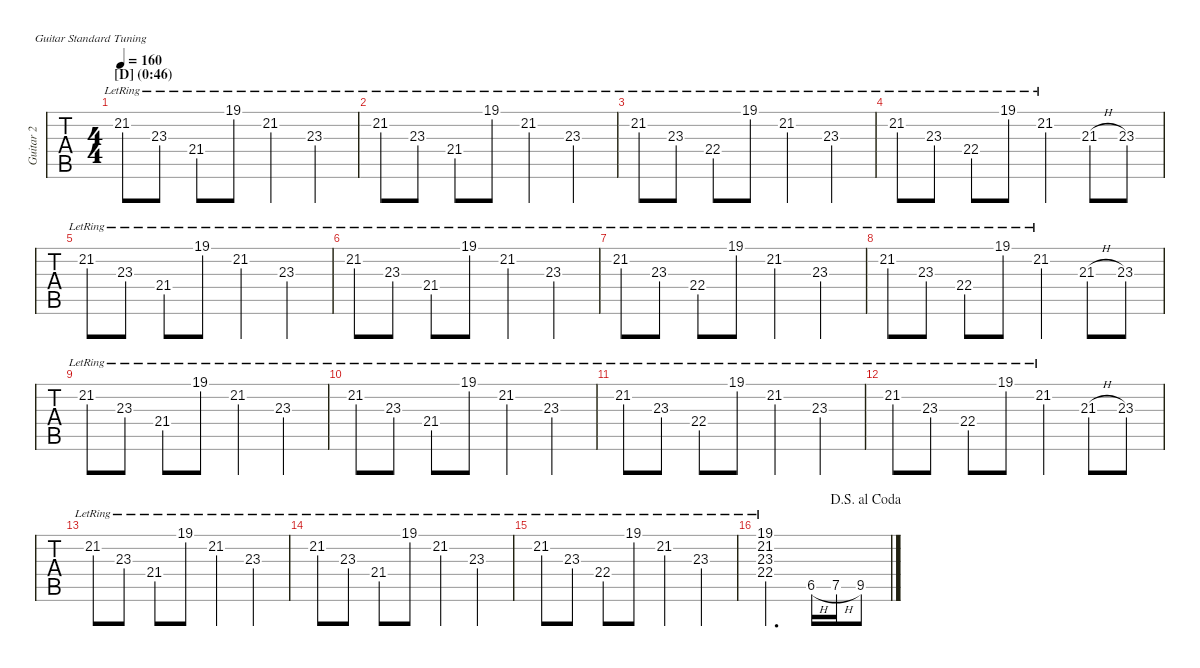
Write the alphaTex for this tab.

\defaultSystemsLayout 4
\hideDynamics
\bracketExtendMode nobrackets
\multiTrackTrackNamePolicy allsystems
\firstSystemTrackNameMode fullname
\otherSystemsTrackNameMode fullname
\otherSystemsTrackNameOrientation horizontal
\track ("Guitar 2" "Guitar 2") {instrument overdrivenguitar}
\staff {tabs}
\tuning (E4 B3 G3 D3 A2 E2)
\ts (4 4)
\beaming (8 2 2 2 2)
\section ("D" "(0:46)")
\scale
1.06225
\tempo 160
\accidentals auto
\clef g2
\ottava regular
\simile none
\ks c
21.2{lr acc #}.8{dy mf} 23.3{lr acc #}.8 21.4{lr}.8 19.1{lr}.8 21.2{lr acc #}.4 23.3{lr acc #}.4 |
\scale
0.97925 21.2{lr acc #}.8 23.3{lr acc #}.8 21.4{lr}.8 19.1{lr}.8 21.2{lr acc #}.4 23.3{lr acc #}.4 |
\scale
0.984583 21.2{lr acc #}.8 23.3{lr acc #}.8 22.4{lr}.8 19.1{lr}.8 21.2{lr acc #}.4 23.3{lr acc #}.4 |
\scale
0.973918 21.2{lr acc #}.8 23.3{lr acc #}.8 22.4{lr}.8 19.1{lr}.8 21.2{lr acc #}.4 21.3{h}.8 23.3{acc #}.8 |
\scale
1.06468 21.2{lr acc #}.8 23.3{lr acc #}.8 21.4{lr}.8 19.1{lr}.8 21.2{lr acc #}.4 23.3{lr acc #}.4 |
\scale
0.978438 21.2{lr acc #}.8 23.3{lr acc #}.8 21.4{lr}.8 19.1{lr}.8 21.2{lr acc #}.4 23.3{lr acc #}.4 |
\scale
0.978438 21.2{lr acc #}.8 23.3{lr acc #}.8 22.4{lr}.8 19.1{lr}.8 21.2{lr acc #}.4 23.3{lr acc #}.4 |
\scale
0.978438 21.2{lr acc #}.8 23.3{lr acc #}.8 22.4{lr}.8 19.1{lr}.8 21.2{lr acc #}.4 21.3{h}.8 23.3{acc #}.8 |
\scale
1.06468 21.2{lr acc #}.8 23.3{lr acc #}.8 21.4{lr}.8 19.1{lr}.8 21.2{lr acc #}.4 23.3{lr acc #}.4 |
\scale
0.978438 21.2{lr acc #}.8 23.3{lr acc #}.8 21.4{lr}.8 19.1{lr}.8 21.2{lr acc #}.4 23.3{lr acc #}.4 |
\scale
0.978438 21.2{lr acc #}.8 23.3{lr acc #}.8 22.4{lr}.8 19.1{lr}.8 21.2{lr acc #}.4 23.3{lr acc #}.4 |
\scale
0.978438 21.2{lr acc #}.8 23.3{lr acc #}.8 22.4{lr}.8 19.1{lr}.8 21.2{lr acc #}.4 21.3{h}.8 23.3{acc #}.8 |
\scale
1.06085 21.2{lr acc #}.8 23.3{lr acc #}.8 21.4{lr}.8 19.1{lr}.8 21.2{lr acc #}.4 23.3{lr acc #}.4 |
\scale
0.974603 21.2{lr acc #}.8 23.3{lr acc #}.8 21.4{lr}.8 19.1{lr}.8 21.2{lr acc #}.4 23.3{lr acc #}.4 |
\scale
0.9906 21.2{lr acc #}.8 23.3{lr acc #}.8 22.4{lr}.8 19.1{lr}.8 21.2{lr acc #}.4 23.3{lr acc #}.4 |
\scale
0.973948
\jump dalsegnoalcoda
(21.2{lr acc #} 22.4{lr} 23.3{lr acc #} 19.1).2{d instrument overdrivenguitar} 6.5{h acc #}.16 7.5{h}.16 9.5{acc #}.8
